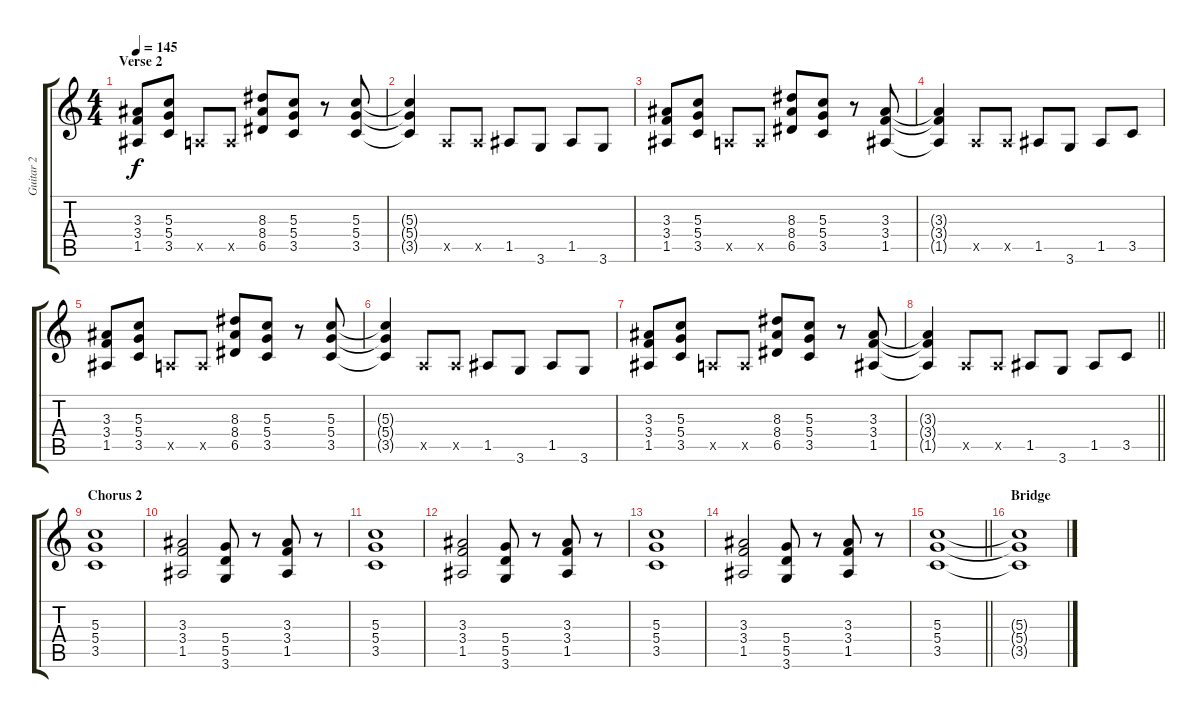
\track ("Guitar 2" "Guitar 2") {instrument distortionguitar}
\staff {score tabs}
\tuning (E4 B3 G3 D3 A2 E2) {hide}
\ts (4 4)
\section ("" "Verse 2")
\tempo 145
\clef g2
\ks c
(3.3 3.4 1.5).8{dy f} (5.3 5.4 3.5).8 0.5{x}.8 0.5{x}.8 (8.3 8.4 6.5).8 (5.3 5.4 3.5).8 r.8 (5.3 5.4 3.5).8 |
(5.3{t} 5.4{t} 3.5{t}).4 0.5{x}.8 0.5{x}.8 1.5.8 3.6.8 1.5.8 3.6.8 |
(3.3 3.4 1.5).8 (5.3 5.4 3.5).8 0.5{x}.8 0.5{x}.8 (8.3 8.4 6.5).8 (5.3 5.4 3.5).8 r.8 (3.3 3.4 1.5).8 |
(3.3{t} 3.4{t} 1.5{t}).4 0.5{x}.8 0.5{x}.8 1.5.8 3.6.8 1.5.8 3.5.8 |
(3.3 3.4 1.5).8 (5.3 5.4 3.5).8 0.5{x}.8 0.5{x}.8 (8.3 8.4 6.5).8 (5.3 5.4 3.5).8 r.8 (5.3 5.4 3.5).8 |
(5.3{t} 5.4{t} 3.5{t}).4 0.5{x}.8 0.5{x}.8 1.5.8 3.6.8 1.5.8 3.6.8 |
(3.3 3.4 1.5).8 (5.3 5.4 3.5).8 0.5{x}.8 0.5{x}.8 (8.3 8.4 6.5).8 (5.3 5.4 3.5).8 r.8 (3.3 3.4 1.5).8 |
\barLineRight lightlight
(3.3{t} 3.4{t} 1.5{t}).4 0.5{x}.8 0.5{x}.8 1.5.8 3.6.8 1.5.8 3.5.8 |
\section ("" "Chorus 2")
(5.3 5.4 3.5).1 |
(3.3 3.4 1.5).2 (5.4 5.5 3.6).8 r.8 (3.3 3.4 1.5).8 r.8 |
(5.3 5.4 3.5).1 |
(3.3 3.4 1.5).2 (5.4 5.5 3.6).8 r.8 (3.3 3.4 1.5).8 r.8 |
(5.3 5.4 3.5).1 |
(3.3 3.4 1.5).2 (5.4 5.5 3.6).8 r.8 (3.3 3.4 1.5).8 r.8 |
\barLineRight lightlight
(5.3 5.4 3.5).1 |
\section ("" "Bridge")
(5.3{t} 5.4{t} 3.5{t}).1
